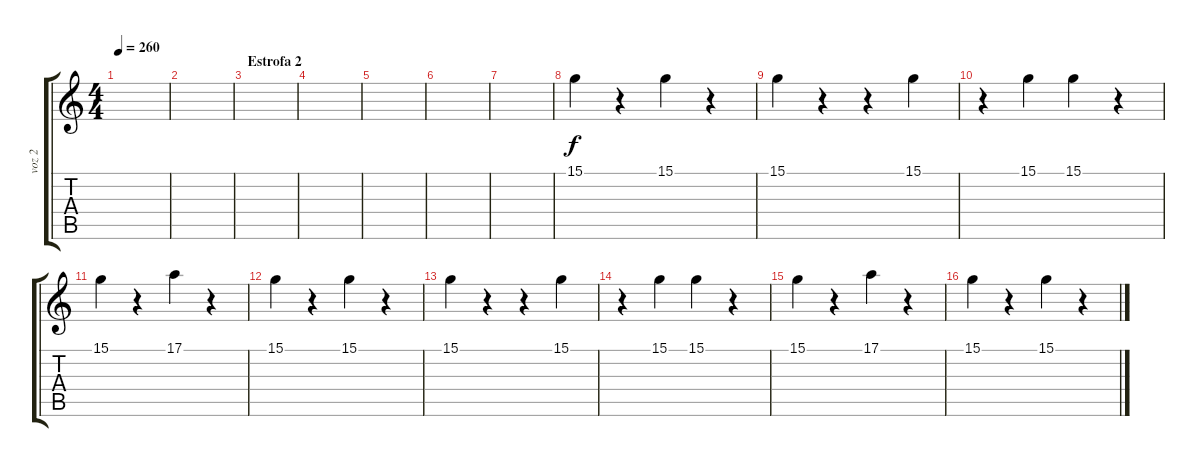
\track ("voz 2" "voz 2") {instrument lead6voice}
\staff {score tabs}
\tuning (E4 B3 G3 D3 A2 E2) {hide}
\ts (4 4)
\tempo 260
\clef g2
\ks c
|
|
\section ("" "Estrofa 2")
|
|
|
|
|
15.1.4 r.4 15.1.4 r.4 |
15.1.4 r.4 r.4 15.1.4 |
r.4 15.1.4 15.1.4 r.4 |
15.1.4 r.4 17.1.4 r.4 |
15.1.4 r.4 15.1.4 r.4 |
15.1.4 r.4 r.4 15.1.4 |
r.4 15.1.4 15.1.4 r.4 |
15.1.4 r.4 17.1.4 r.4 |
15.1.4 r.4 15.1.4 r.4
